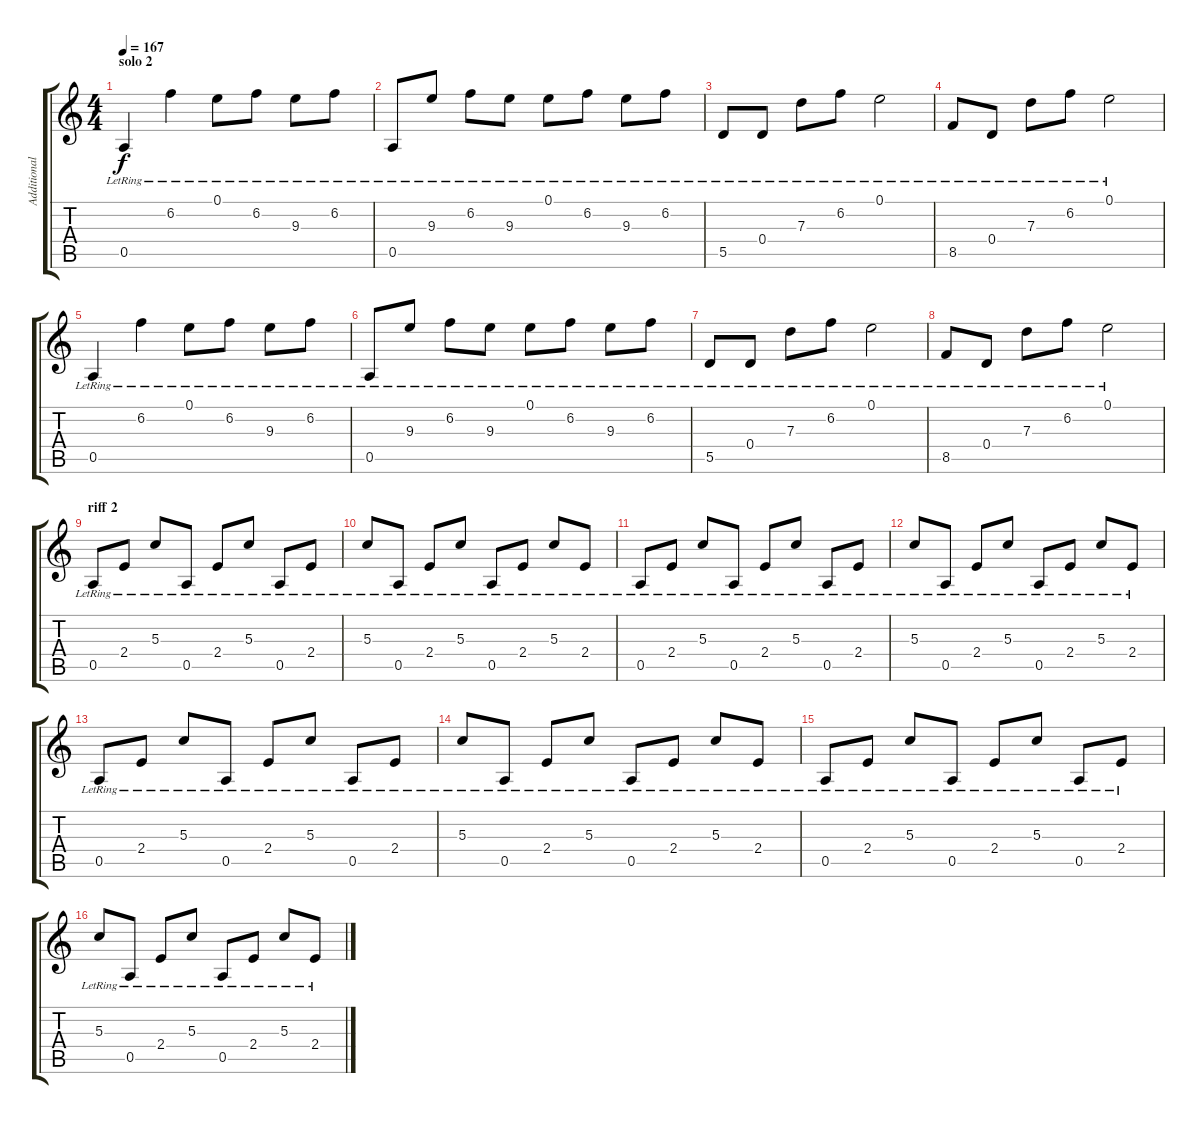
\track ("Additional Guitar" "Additional") {instrument acousticguitarsteel}
\staff {score tabs}
\tuning (E4 B3 G3 D3 A2 E2) {hide}
\ts (4 4)
\section ("" "solo 2")
\tempo 167
\clef g2
\ks c
0.5{lr}.4{dy f} 6.2{lr}.4 0.1{lr}.8 6.2{lr}.8 9.3{lr}.8 6.2{lr}.8 |
0.5{lr}.8 9.3{lr}.8 6.2{lr}.8 9.3{lr}.8 0.1{lr}.8 6.2{lr}.8 9.3{lr}.8 6.2{lr}.8 |
5.5{lr}.8 0.4{lr}.8 7.3{lr}.8 6.2{lr}.8 0.1{lr}.2 |
8.5{lr}.8 0.4{lr}.8 7.3{lr}.8 6.2{lr}.8 0.1{lr}.2 |
0.5{lr}.4 6.2{lr}.4 0.1{lr}.8 6.2{lr}.8 9.3{lr}.8 6.2{lr}.8 |
0.5{lr}.8 9.3{lr}.8 6.2{lr}.8 9.3{lr}.8 0.1{lr}.8 6.2{lr}.8 9.3{lr}.8 6.2{lr}.8 |
5.5{lr}.8 0.4{lr}.8 7.3{lr}.8 6.2{lr}.8 0.1{lr}.2 |
8.5{lr}.8 0.4{lr}.8 7.3{lr}.8 6.2{lr}.8 0.1{lr}.2 |
\section ("" "riff 2")
0.5{lr}.8 2.4{lr}.8 5.3{lr}.8 0.5{lr}.8 2.4{lr}.8 5.3{lr}.8 0.5{lr}.8 2.4{lr}.8 |
5.3{lr}.8 0.5{lr}.8 2.4{lr}.8 5.3{lr}.8 0.5{lr}.8 2.4{lr}.8 5.3{lr}.8 2.4{lr}.8 |
0.5{lr}.8 2.4{lr}.8 5.3{lr}.8 0.5{lr}.8 2.4{lr}.8 5.3{lr}.8 0.5{lr}.8 2.4{lr}.8 |
5.3{lr}.8 0.5{lr}.8 2.4{lr}.8 5.3{lr}.8 0.5{lr}.8 2.4{lr}.8 5.3{lr}.8 2.4{lr}.8 |
0.5{lr}.8 2.4{lr}.8 5.3{lr}.8 0.5{lr}.8 2.4{lr}.8 5.3{lr}.8 0.5{lr}.8 2.4{lr}.8 |
5.3{lr}.8 0.5{lr}.8 2.4{lr}.8 5.3{lr}.8 0.5{lr}.8 2.4{lr}.8 5.3{lr}.8 2.4{lr}.8 |
0.5{lr}.8 2.4{lr}.8 5.3{lr}.8 0.5{lr}.8 2.4{lr}.8 5.3{lr}.8 0.5{lr}.8 2.4{lr}.8 |
5.3{lr}.8 0.5{lr}.8 2.4{lr}.8 5.3{lr}.8 0.5{lr}.8 2.4{lr}.8 5.3{lr}.8 2.4{lr}.8
